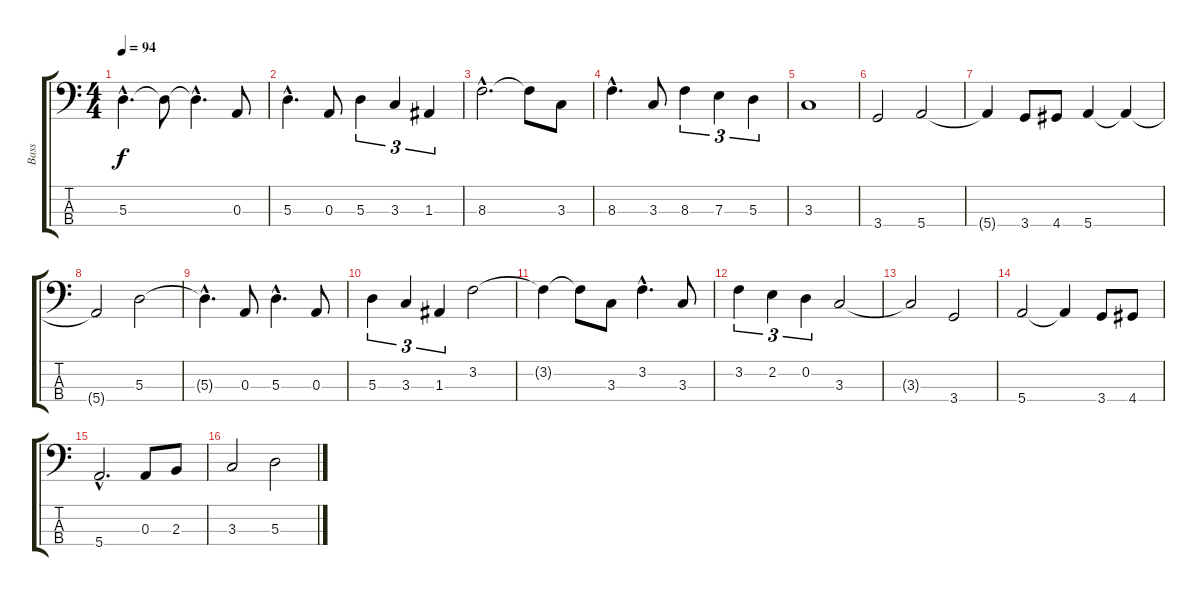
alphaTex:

\track ("Bass" "Bass") {instrument electricbasspick}
\staff {score tabs}
\tuning (G2 D2 A1 E1) {hide}
\ts (4 4)
\tempo 94
\clef f4
\ks c
5.3{hac}.4{d dy f} 5.3{t}.8 5.3{hac t}.4{d} 0.3.8 |
5.3{hac}.4{d} 0.3.8 5.3.4{tu (3 2)} 3.3.4{tu (3 2)} 1.3.4{tu (3 2)} |
8.3{hac}.2{d} 8.3{t}.8 3.3.8 |
8.3{hac}.4{d} 3.3.8 8.3.4{tu (3 2)} 7.3.4{tu (3 2)} 5.3.4{tu (3 2)} |
3.3.1 |
3.4.2 5.4.2 |
5.4{t}.4 3.4.8 4.4.8 5.4.4 5.4{t}.4 |
5.4{t}.2 5.3.2 |
5.3{hac t}.4{d} 0.3.8 5.3{hac}.4{d} 0.3.8 |
5.3.4{tu (3 2)} 3.3.4{tu (3 2)} 1.3.4{tu (3 2)} 3.2.2 |
3.2{t}.4 3.2{t}.8 3.3.8 3.2{hac}.4{d} 3.3.8 |
3.2.4{tu (3 2)} 2.2.4{tu (3 2)} 0.2.4{tu (3 2)} 3.3.2 |
3.3{t}.2 3.4.2 |
5.4.2 5.4{t}.4 3.4.8 4.4.8 |
5.4{hac}.2{d} 0.3.8 2.3.8 |
3.3.2 5.3.2
